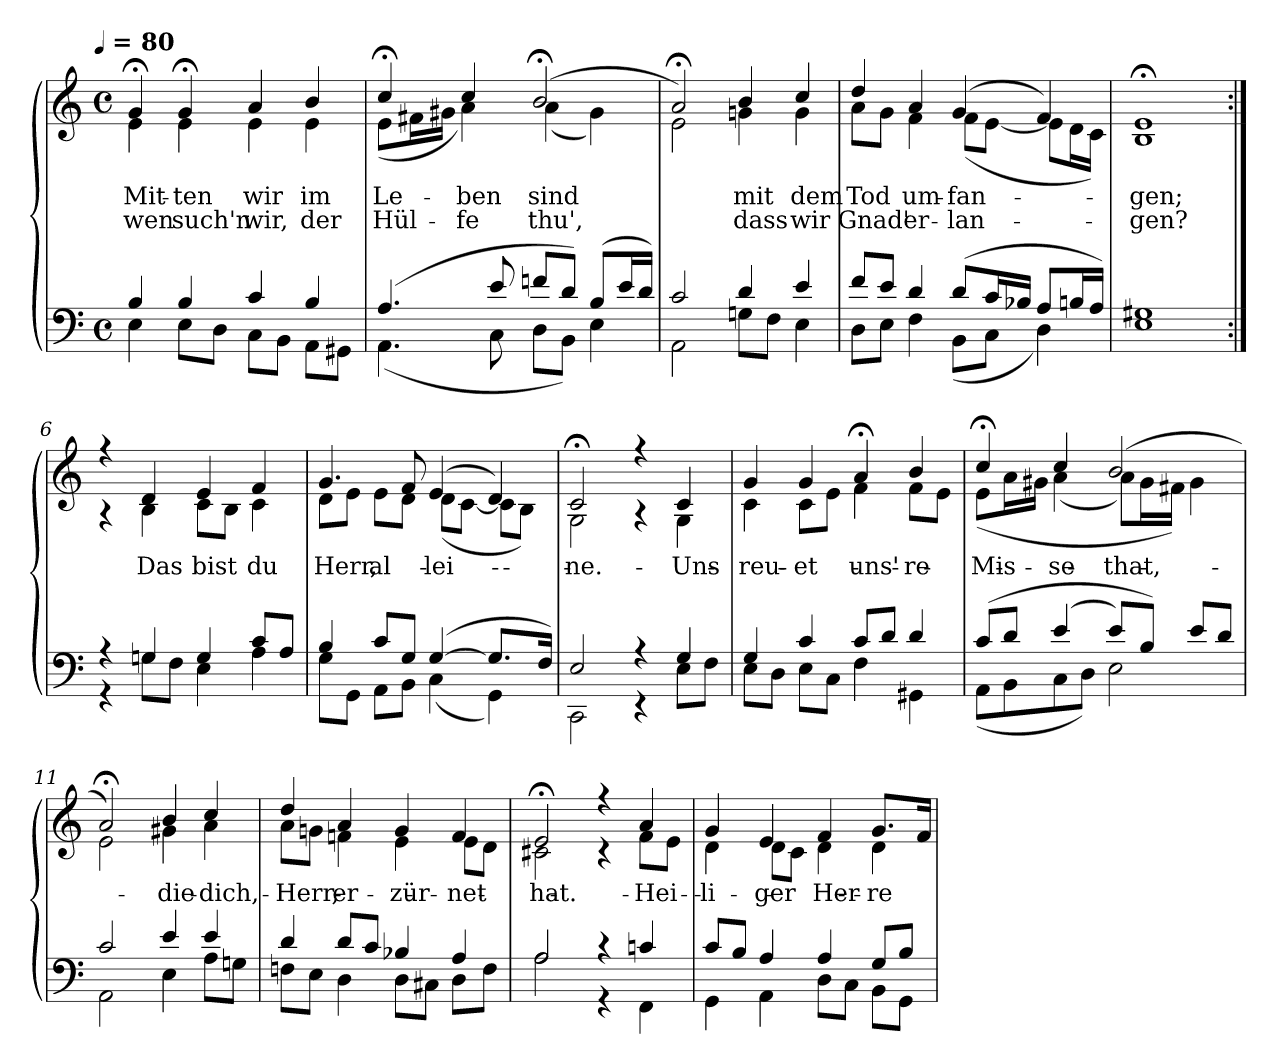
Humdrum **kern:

**kern	**kern	**text	**text	**dynam
*part1	*part1	*part1	*part1	*part1
*staff2	*staff1	*staff1	*staff1	*staff1/2
*clefF4	*clefG2	*	*	*
!!LO:TX:omd:t=[quarter] = 80
*M4/4	*M4/4	*	*	*
*met(c)	*met(c)	*	*	*
*MM80	*MM80	*	*	*
=1	=1	=1	=1	=1
*^	*^	*	*	*
4B	4E	4g;<	4e	Mit-	wen	.
4B	8EL	4g;<	4e	-ten	such'n	♩ = 79
.	8DJ	.	.	.	.	.
4c	8CL	4a	4e	wir	wir,	♩ = 77
.	8BBJ	.	.	.	.	.
4B	8AAL	4b	4e	im	der	♩ = 74
.	8GG#XJ	.	.	.	.	.
=2	=2	=2	=2	=2	=2	=2
*	*	*MM82	*	*	*	*
(4.A	(4.AA	4cc;<	(8eL	Le-	Hül-	.
.	.	.	16f#XL	.	.	.
.	.	.	16g#XJJ	.	.	.
.	.	4cc	4a)	-ben	-fe	♩ = 78
8e	8C	.	.	.	.	.
8fnL	8DL	(2b;<	(4a	sind	thu',	♩ = 74.2
8dJ)	8BBJ)	.	.	.	.	.
(8BL	4E	.	4g#)	.	.	.
16eL	.	.	.	.	.	.
16dJJ)	.	.	.	.	.	.
=3	=3	=3	=3	=3	=3	=3
*	*	*MM75	*	*	*	*
2c	2AA	2a;<)	2e	.	.	.
4d	8GnL	4b	4gn	mit	dass	♩ = 74
.	8FJ	.	.	.	.	.
4e	4E	4cc	4g	dem	wir	.
=4	=4	=4	=4	=4	=4	=4
8fL	8DL	4dd	8aL	Tod	Gnad'	.
8eJ	8EJ	.	8gJ	.	.	.
4d	4F	4a	4f	um-	er-	.
(8dL	(8BBL	(4g	(8fL	-fan-	-lan-	.
16cL	8CJ	.	[8eJ	.	.	.
16B-XJJ	.	.	.	.	.	.
8AL	4D)	4f)	8eL]	.	.	♩ = 70
16BnL	.	.	16dL	.	.	.
16AJJ)	.	.	16cJJ)	.	.	.
=5	=5	=5	=5	=5	=5	=5
*	*	*MM74	*	*	*	*
1G#X	1E	1e;<	1B	-gen;	-gen?	.
!!LO:LB:g=z	!!
=6:|!	=6:|!	=6:|!	=6:|!	=6:|!	=6:|!	=6:|!
*	*	*MM80	*	*	*	*
4r	4r	4r	4r	.	.	.
4Gn	8GL	4d	4B	Das	.	♩ = 79
.	8FJ	.	.	.	.	.
4G	4E	4e	8cL	bist	.	♩ = 78
.	.	.	8BJ	.	.	.
8cL	4A	4f	4c	du	.	♩ = 77
8AJ	.	.	.	.	.	.
=7	=7	=7	=7	=7	=7	=7
4B	8GL	4.g	8dL	Herr,	.	.
.	8GGJ	.	8eJ	.	.	.
8cL	8AAL	.	8eL	al-	.	.
8GJ	8BBJ	8f	8dJ	.	.	.
([4G	(4C	(4e	(8dL	-lei-	.	♩ = 74
.	.	.	[8cJ	.	.	.
8.GL]	4GG)	4d)	8cL]	.	.	♩ = 70
.	.	.	8BJ)	.	.	.
16FJk)	.	.	.	.	.	.
=8	=8	=8	=8	=8	=8	=8
2E	2CC	2c;<	2G	-ne.	.	.
4r	4r	4r	4r	.	.	.
4G	8EL	4c	4G	Uns	.	♩ = 79
.	8FJ	.	.	.	.	.
=9	=9	=9	=9	=9	=9	=9
*	*	*MM78	*	*	*	*
4G	8EL	4g	4c	reu-	.	.
.	8DJ	.	.	.	.	.
4c	8EL	4g	8cL	-et	.	.
.	8CJ	.	8eJ	.	.	.
8cL	4F	4a;<	4f	uns'-	.	♩ = 77
8dJ	.	.	.	.	.	.
4d	4GG#X	4b	8fL	-re	.	♩ = 76.2
.	.	.	8eJ	.	.	.
!!LO:LB:g=z	!!
=10	=10	=10	=10	=10	=10	=10
(8cL	(8AAL	4cc;<	(8eL	Mis-	.	.
8dJ	8BB	.	16aL	.	.	.
.	.	.	16g#XJJ	.	.	.
(4e	8C	4cc	(4a	-se	.	♩ = 75
.	8DJ)	.	.	.	.	.
8eL)	2E	(2b	8aL)	that,	.	♩ = 74
8BJ)	.	.	16g#L	.	.	.
.	.	.	16f#XJJ)	.	.	.
8eL	.	.	4g#	.	.	.
8dJ	.	.	.	.	.	.
=11	=11	=11	=11	=11	=11	=11
2c	2AA	2a;<)	2e	.	.	.
4e	4E	4b	4g#X	die	.	♩ = 73
4e	8AL	4cc	4a	dich,	.	.
.	8GnJ	.	.	.	.	.
=12	=12	=12	=12	=12	=12	=12
4d	8FnL	4dd	8aL	Herr,	.	.
.	8EJ	.	8gnJ	.	.	.
8dL	4D	4a	4fn	er-	.	.
8cJ	.	.	.	.	.	.
4B-X	8DL	4g	4e	-zür-	.	♩ = 72
.	8C#XJ	.	.	.	.	.
4A	8DL	4f	8eL	-net	.	♩ = 69
.	8FJ	.	8dJ	.	.	.
=13	=13	=13	=13	=13	=13	=13
2A	2A	2e;<	2c#X	hat.	.	.
4r	4r	4r	4r	.	.	.
4cn	4FF	4a	8fL	Hei-	.	♩ = 73
.	.	.	8eJ	.	.	.
!!LO:LB:g=z	!!
=14	=14	=14	=14	=14	=14	=14
8cL	4GG	4g	4d	-li-	.	.
8BJ	.	.	.	.	.	.
4A	4AA	4e	8dL	-ger	.	.
.	.	.	8cJ	.	.	.
4A	8DL	4f	4d	Her-	.	♩ = 72
.	8CJ	.	.	.	.	.
8GL	8BBL	8.gL	4d	-re	.	♩ = 69
8BJ	8GGJ	.	.	.	.	.
.	.	16fJk	.	.	.	.
*v	*v	*	*	*	*	*
*	*v	*v	*	*	*
=	=	=	=	=
*-	*-	*-	*-	*-
